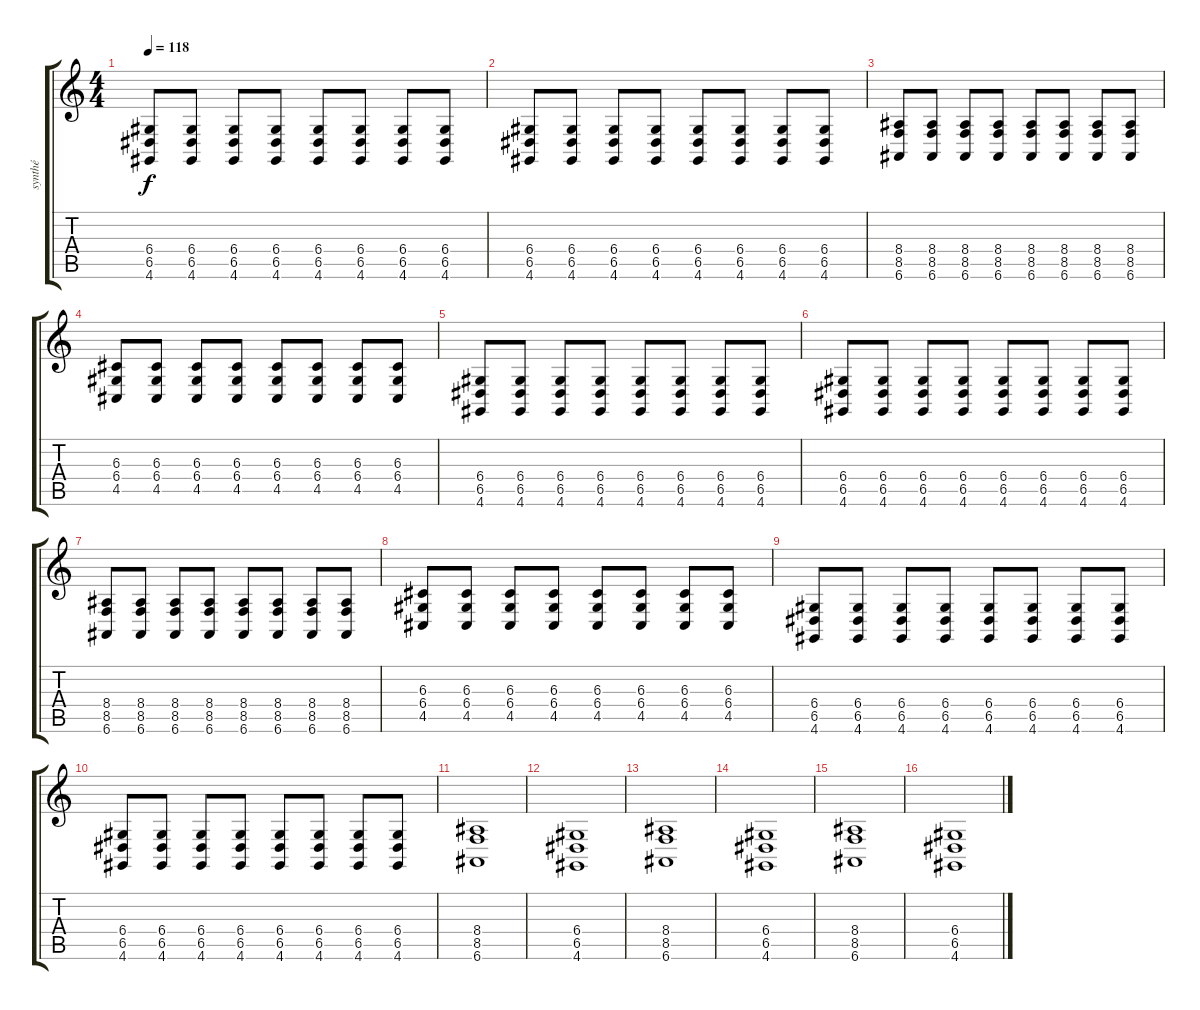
\track ("synthé" "synthé") {instrument lead5charang}
\staff {score tabs}
\tuning (E4 B3 G3 D3 A2 E2) {hide}
\ts (4 4)
\tempo 118
\clef g2
\ks c
(6.4 6.5 4.6).8{dy f} (6.4 6.5 4.6).8 (6.4 6.5 4.6).8 (6.4 6.5 4.6).8 (6.4 6.5 4.6).8 (6.4 6.5 4.6).8 (6.4 6.5 4.6).8 (6.4 6.5 4.6).8 |
(6.4 6.5 4.6).8 (6.4 6.5 4.6).8 (6.4 6.5 4.6).8 (6.4 6.5 4.6).8 (6.4 6.5 4.6).8 (6.4 6.5 4.6).8 (6.4 6.5 4.6).8 (6.4 6.5 4.6).8 |
(8.4 8.5 6.6).8 (8.4 8.5 6.6).8 (8.4 8.5 6.6).8 (8.4 8.5 6.6).8 (8.4 8.5 6.6).8 (8.4 8.5 6.6).8 (8.4 8.5 6.6).8 (8.4 8.5 6.6).8 |
(6.3 6.4 4.5).8 (6.3 6.4 4.5).8 (6.3 6.4 4.5).8 (6.3 6.4 4.5).8 (6.3 6.4 4.5).8 (6.3 6.4 4.5).8 (6.3 6.4 4.5).8 (6.3 6.4 4.5).8 |
(6.4 6.5 4.6).8 (6.4 6.5 4.6).8 (6.4 6.5 4.6).8 (6.4 6.5 4.6).8 (6.4 6.5 4.6).8 (6.4 6.5 4.6).8 (6.4 6.5 4.6).8 (6.4 6.5 4.6).8 |
(6.4 6.5 4.6).8 (6.4 6.5 4.6).8 (6.4 6.5 4.6).8 (6.4 6.5 4.6).8 (6.4 6.5 4.6).8 (6.4 6.5 4.6).8 (6.4 6.5 4.6).8 (6.4 6.5 4.6).8 |
(8.4 8.5 6.6).8 (8.4 8.5 6.6).8 (8.4 8.5 6.6).8 (8.4 8.5 6.6).8 (8.4 8.5 6.6).8 (8.4 8.5 6.6).8 (8.4 8.5 6.6).8 (8.4 8.5 6.6).8 |
(6.3 6.4 4.5).8 (6.3 6.4 4.5).8 (6.3 6.4 4.5).8 (6.3 6.4 4.5).8 (6.3 6.4 4.5).8 (6.3 6.4 4.5).8 (6.3 6.4 4.5).8 (6.3 6.4 4.5).8 |
(6.4 6.5 4.6).8 (6.4 6.5 4.6).8 (6.4 6.5 4.6).8 (6.4 6.5 4.6).8 (6.4 6.5 4.6).8 (6.4 6.5 4.6).8 (6.4 6.5 4.6).8 (6.4 6.5 4.6).8 |
(6.4 6.5 4.6).8 (6.4 6.5 4.6).8 (6.4 6.5 4.6).8 (6.4 6.5 4.6).8 (6.4 6.5 4.6).8 (6.4 6.5 4.6).8 (6.4 6.5 4.6).8 (6.4 6.5 4.6).8 |
(8.4 8.5 6.6).1{instrument stringensemble1} |
(6.4 6.5 4.6).1 |
(8.4 8.5 6.6).1 |
(6.4 6.5 4.6).1 |
(8.4 8.5 6.6).1 |
(6.4 6.5 4.6).1
